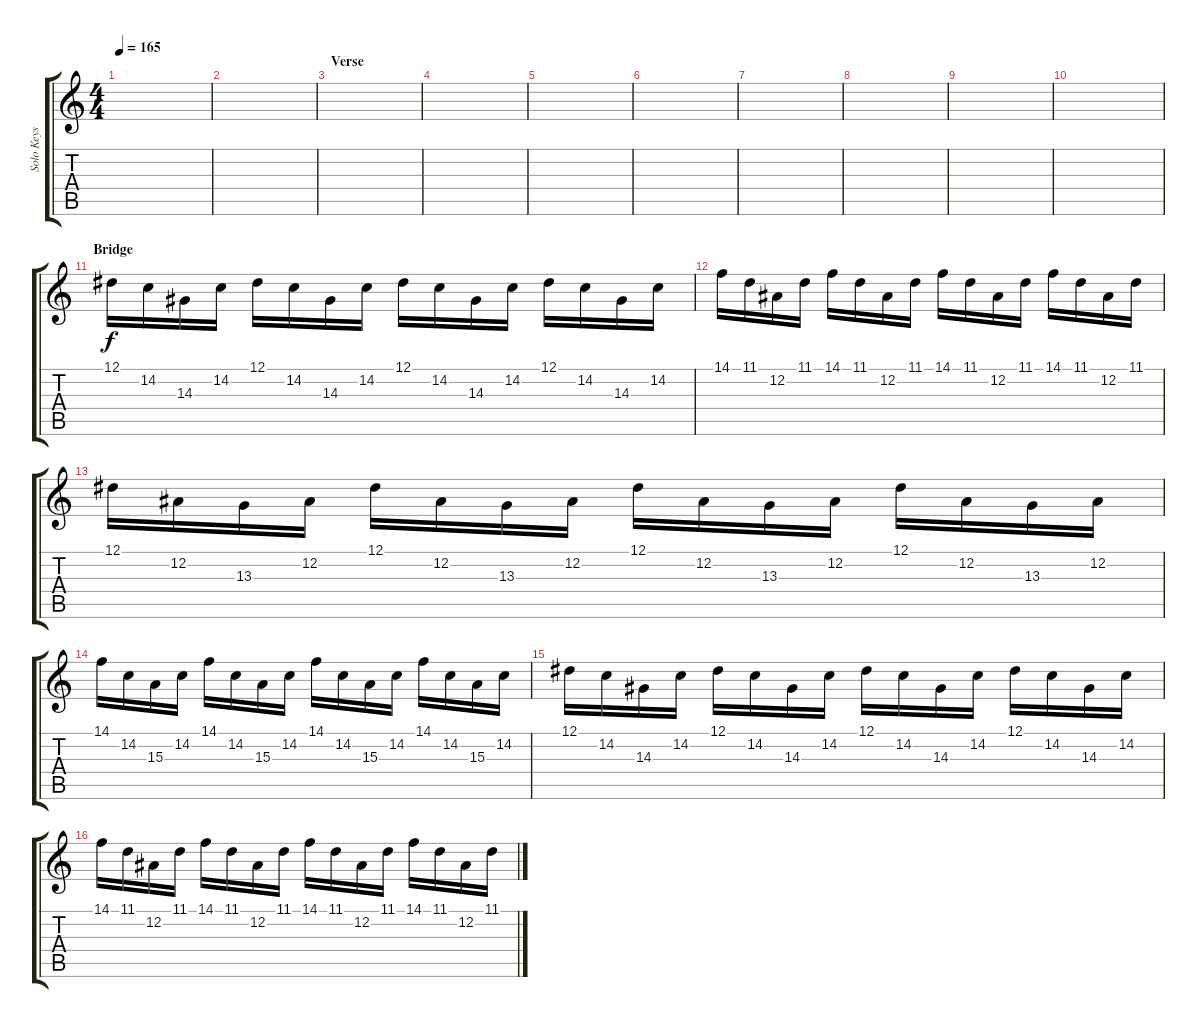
\track ("Solo Keys" "Solo Keys") {instrument harpsichord}
\staff {score tabs}
\tuning (Eb4 Bb3 Gb3 Db3 Ab2 Eb2) {hide}
\ts (4 4)
\tempo 165
\clef g2
\ks c
|
|
\section ("" "Verse")
|
|
|
|
|
|
|
|
\section ("" "Bridge")
12.1.16 14.2.16 14.3.16 14.2.16 12.1.16 14.2.16 14.3.16 14.2.16 12.1.16 14.2.16 14.3.16 14.2.16 12.1.16 14.2.16 14.3.16 14.2.16 |
14.1.16 11.1.16 12.2.16 11.1.16 14.1.16 11.1.16 12.2.16 11.1.16 14.1.16 11.1.16 12.2.16 11.1.16 14.1.16 11.1.16 12.2.16 11.1.16 |
12.1.16 12.2.16 13.3.16 12.2.16 12.1.16 12.2.16 13.3.16 12.2.16 12.1.16 12.2.16 13.3.16 12.2.16 12.1.16 12.2.16 13.3.16 12.2.16 |
14.1.16 14.2.16 15.3.16 14.2.16 14.1.16 14.2.16 15.3.16 14.2.16 14.1.16 14.2.16 15.3.16 14.2.16 14.1.16 14.2.16 15.3.16 14.2.16 |
12.1.16 14.2.16 14.3.16 14.2.16 12.1.16 14.2.16 14.3.16 14.2.16 12.1.16 14.2.16 14.3.16 14.2.16 12.1.16 14.2.16 14.3.16 14.2.16 |
14.1.16 11.1.16 12.2.16 11.1.16 14.1.16 11.1.16 12.2.16 11.1.16 14.1.16 11.1.16 12.2.16 11.1.16 14.1.16 11.1.16 12.2.16 11.1.16
